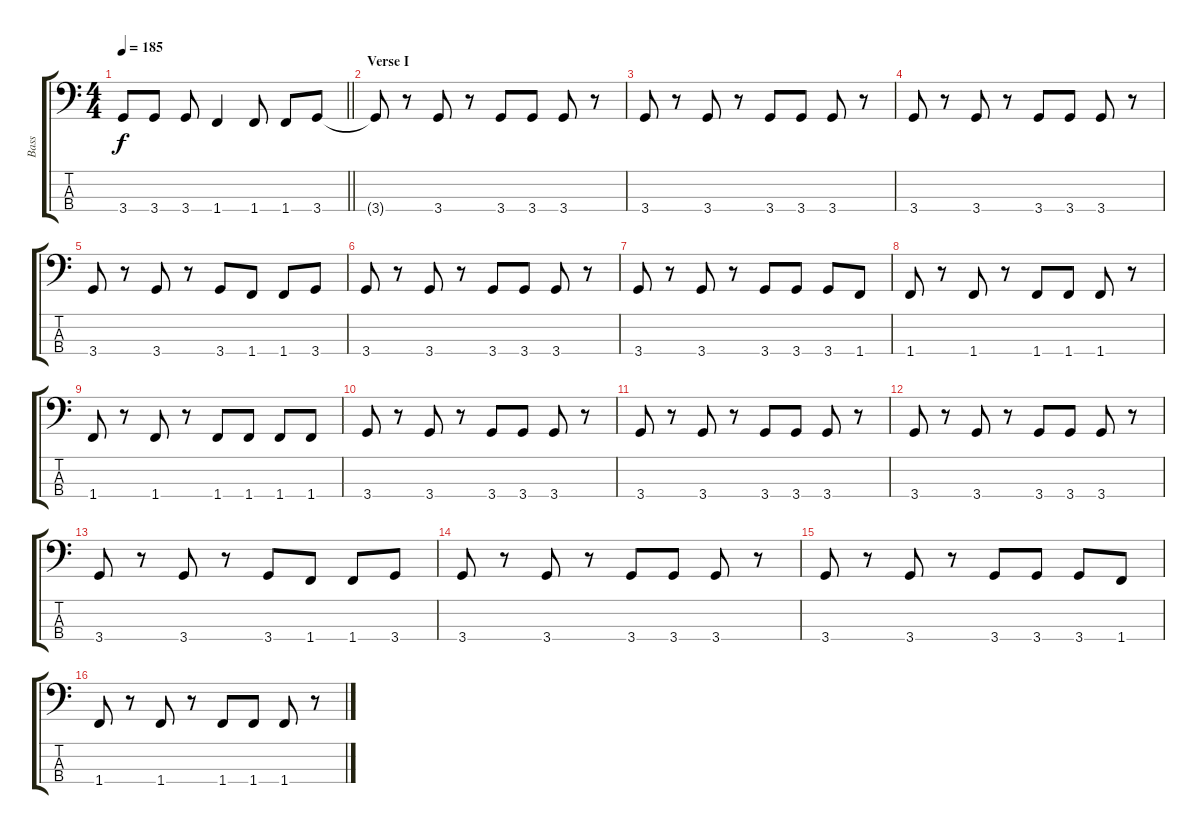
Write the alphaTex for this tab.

\track ("Bass" "Bass") {instrument electricbassfinger}
\staff {score tabs}
\tuning (G2 D2 A1 E1) {hide}
\ts (4 4)
\tempo 185
\clef f4
\barLineRight lightlight
\ks c
3.4.8{dy f} 3.4.8 3.4.8 1.4.4 1.4.8 1.4.8 3.4.8 |
\section ("" "Verse I")
3.4{t}.8 r.8 3.4.8 r.8 3.4.8 3.4.8 3.4.8 r.8 |
3.4.8 r.8 3.4.8 r.8 3.4.8 3.4.8 3.4.8 r.8 |
3.4.8 r.8 3.4.8 r.8 3.4.8 3.4.8 3.4.8 r.8 |
3.4.8 r.8 3.4.8 r.8 3.4.8 1.4.8 1.4.8 3.4.8 |
3.4.8 r.8 3.4.8 r.8 3.4.8 3.4.8 3.4.8 r.8 |
3.4.8 r.8 3.4.8 r.8 3.4.8 3.4.8 3.4.8 1.4.8 |
1.4.8 r.8 1.4.8 r.8 1.4.8 1.4.8 1.4.8 r.8 |
1.4.8 r.8 1.4.8 r.8 1.4.8 1.4.8 1.4.8 1.4.8 |
3.4.8 r.8 3.4.8 r.8 3.4.8 3.4.8 3.4.8 r.8 |
3.4.8 r.8 3.4.8 r.8 3.4.8 3.4.8 3.4.8 r.8 |
3.4.8 r.8 3.4.8 r.8 3.4.8 3.4.8 3.4.8 r.8 |
3.4.8 r.8 3.4.8 r.8 3.4.8 1.4.8 1.4.8 3.4.8 |
3.4.8 r.8 3.4.8 r.8 3.4.8 3.4.8 3.4.8 r.8 |
3.4.8 r.8 3.4.8 r.8 3.4.8 3.4.8 3.4.8 1.4.8 |
1.4.8 r.8 1.4.8 r.8 1.4.8 1.4.8 1.4.8 r.8
